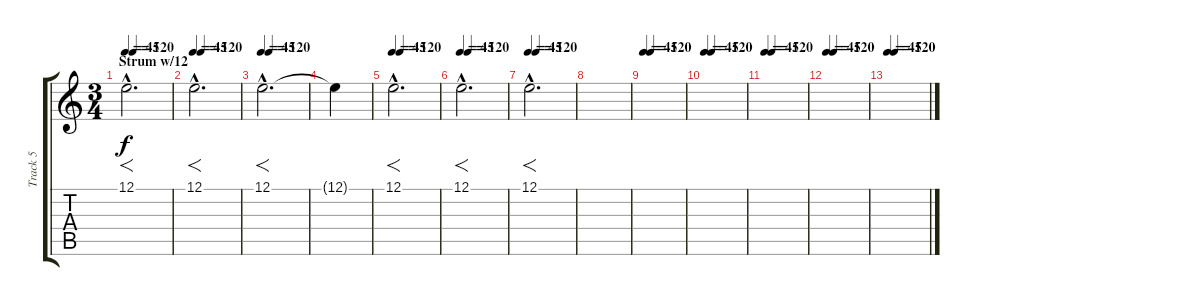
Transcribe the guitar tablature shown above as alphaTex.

\track ("Track 5" "Track 5") {instrument violin}
\staff {score tabs}
\tuning (E4 B3 G3 D3 A2 E2) {hide}
\ts (3 4)
\section ("" "Strum w/12")
\tempo 45
\tempo (120 0.16666666666666666)
\clef g2
\ks c
12.1{hac}.2{f d dy f instrument musicbox} |
\tempo 45
\tempo (120 0.16666666666666666)
12.1{hac}.2{f d} |
\tempo 45
\tempo (120 0.16666666666666666)
12.1{hac}.2{f d volume 0} |
12.1{t}.4 |
\tempo 45
\tempo (120 0.16666666666666666)
12.1{hac}.2{f d volume 16} |
\tempo 45
\tempo (120 0.16666666666666666)
12.1{hac}.2{f d} |
\tempo 45
\tempo (120 0.16666666666666666)
12.1{hac}.2{f d} |
|
\tempo 45
\tempo (120 0.16666666666666666)
|
\tempo 45
\tempo (120 0.16666666666666666)
|
\tempo 45
\tempo (120 0.16666666666666666)
|
\tempo 45
\tempo (120 0.16666666666666666)
|
\tempo 45
\tempo (120 0.16666666666666666)
